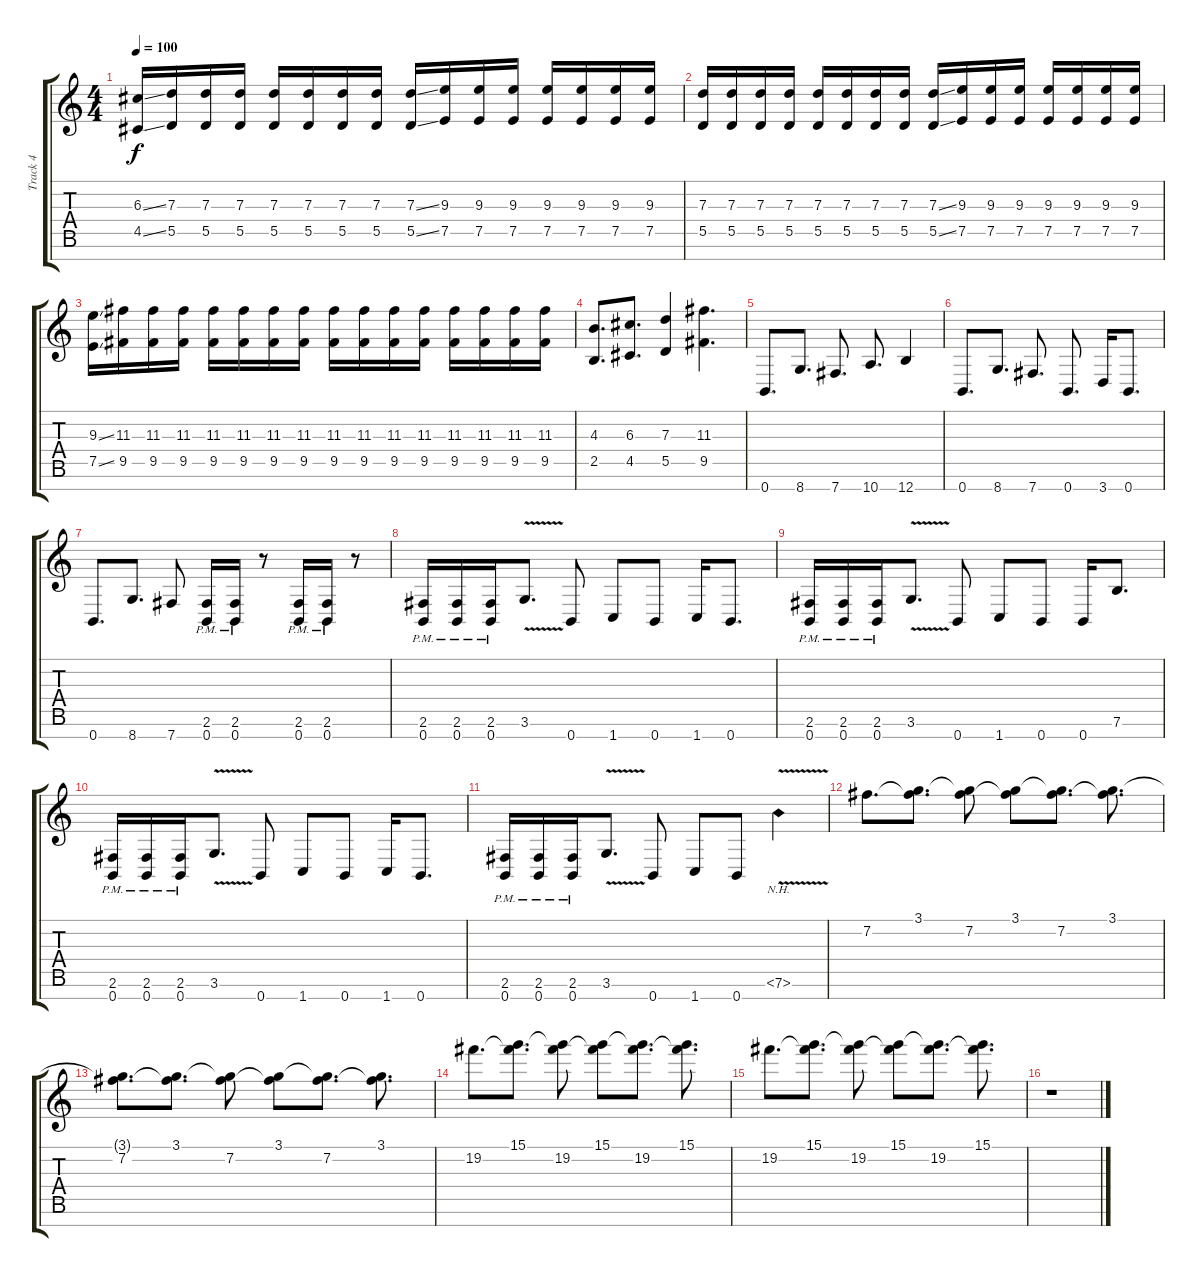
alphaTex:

\track ("Track 4" "Track 4") {instrument distortionguitar}
\staff {score tabs}
\tuning (E4 B3 G3 D3 A2 E2 B1) {hide}
\ts (4 4)
\tempo 100
\clef g2
\ks c
(6.3{ss} 4.5{ss}).16{dy f} (7.3 5.5).16 (7.3 5.5).16 (7.3 5.5).16 (7.3 5.5).16 (7.3 5.5).16 (7.3 5.5).16 (7.3 5.5).16 (7.3{ss} 5.5{ss}).16 (9.3 7.5).16 (9.3 7.5).16 (9.3 7.5).16 (9.3 7.5).16 (9.3 7.5).16 (9.3 7.5).16 (9.3 7.5).16 |
(7.3 5.5).16 (7.3 5.5).16 (7.3 5.5).16 (7.3 5.5).16 (7.3 5.5).16 (7.3 5.5).16 (7.3 5.5).16 (7.3 5.5).16 (7.3{ss} 5.5{ss}).16 (9.3 7.5).16 (9.3 7.5).16 (9.3 7.5).16 (9.3 7.5).16 (9.3 7.5).16 (9.3 7.5).16 (9.3 7.5).16 |
(9.3{ss} 7.5{ss}).16 (11.3 9.5).16 (11.3 9.5).16 (11.3 9.5).16 (11.3 9.5).16 (11.3 9.5).16 (11.3 9.5).16 (11.3 9.5).16 (11.3 9.5).16 (11.3 9.5).16 (11.3 9.5).16 (11.3 9.5).16 (11.3 9.5).16 (11.3 9.5).16 (11.3 9.5).16 (11.3 9.5).16 |
(4.3 2.5).8{d} (6.3 4.5).8{d} (7.3 5.5).4 (11.3 9.5).4{d} |
0.7.8{d} 8.7.8{d} 7.7.8{d} 10.7.8{d} 12.7.4 |
0.7.8{d} 8.7.8{d} 7.7.8{d} 0.7.8{d} 3.7.16 0.7.8{d} |
0.7.8{d} 8.7.8{d} 7.7.8 (2.6{pm} 0.7{pm}).16 (2.6{pm} 0.7{pm}).16 r.8 (2.6{pm} 0.7{pm}).16 (2.6{pm} 0.7{pm}).16 r.8 |
(2.6{pm} 0.7{pm}).16 (2.6{pm} 0.7{pm}).16 (2.6{pm} 0.7{pm}).16 3.6{v}.8{d} 0.7.8 1.7.8 0.7.8 1.7.16 0.7.8{d} |
(2.6{pm} 0.7{pm}).16 (2.6{pm} 0.7{pm}).16 (2.6{pm} 0.7{pm}).16 3.6{v}.8{d} 0.7.8 1.7.8 0.7.8 0.7.16 7.6.8{d} |
(2.6{pm} 0.7{pm}).16 (2.6{pm} 0.7{pm}).16 (2.6{pm} 0.7{pm}).16 3.6{v}.8{d} 0.7.8 1.7.8 0.7.8 1.7.16 0.7.8{d} |
(2.6{pm} 0.7{pm}).16 (2.6{pm} 0.7{pm}).16 (2.6{pm} 0.7{pm}).16 3.6{v}.8{d} 0.7.8 1.7.8 0.7.8 7.6{nh v}.4 |
7.2.8{d} (3.1 7.2{t}).8{d} (3.1{t} 7.2).8 (3.1 7.2{t}).8 (3.1{t} 7.2).8{d} (3.1 7.2{t}).8{d} |
(3.1{t} 7.2).8{d} (3.1 7.2{t}).8{d} (3.1{t} 7.2).8 (3.1 7.2{t}).8 (3.1{t} 7.2).8{d} (3.1 7.2{t}).8{d} |
19.2.8{d} (15.1 19.2{t}).8{d} (15.1{t} 19.2).8 (15.1 19.2{t}).8 (15.1{t} 19.2).8{d} (15.1 19.2{t}).8{d} |
19.2.8{d} (15.1 19.2{t}).8{d} (15.1{t} 19.2).8 (15.1 19.2{t}).8 (15.1{t} 19.2).8{d} (15.1 19.2{t}).8{d} |
r.1
